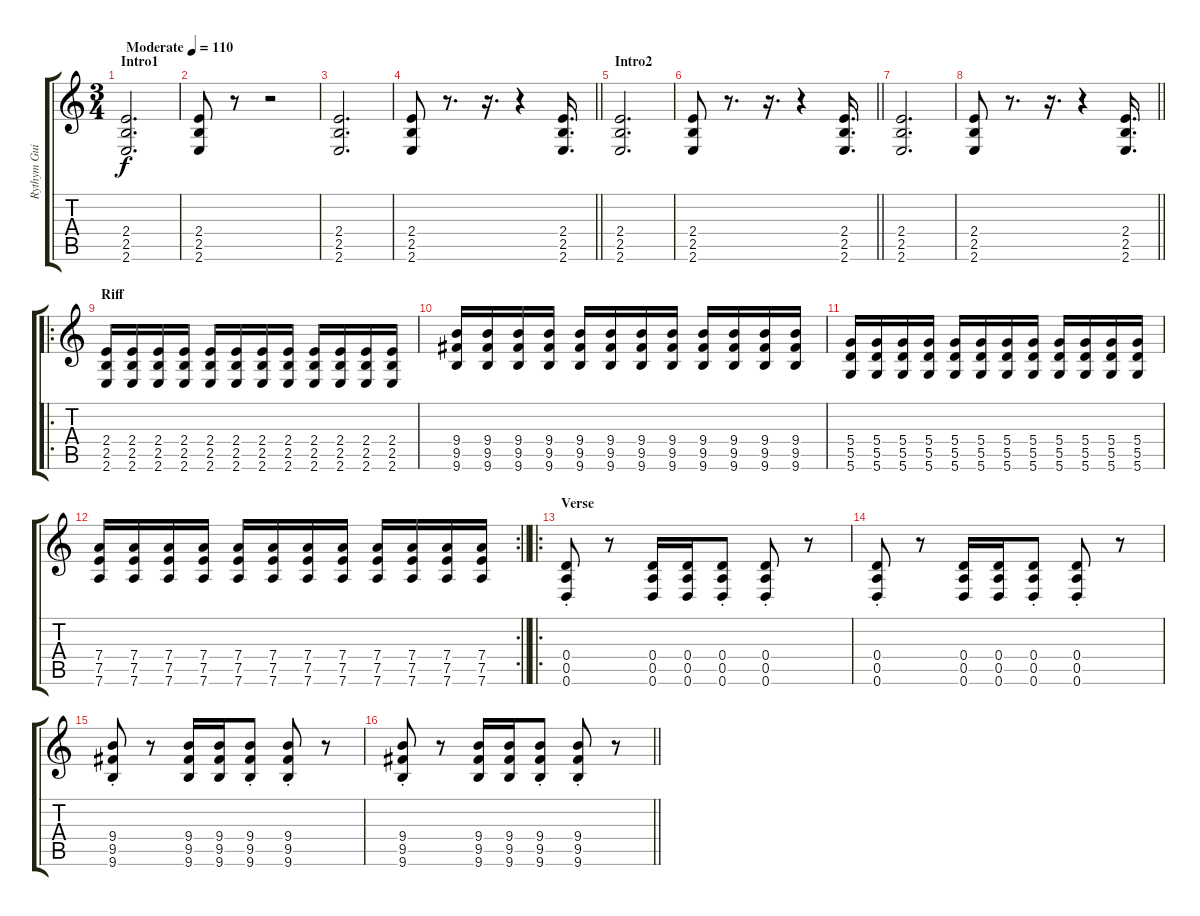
\track ("Rythym Guitar" "Rythym Gui") {instrument overdrivenguitar}
\staff {score tabs}
\tuning (E4 B3 G3 D3 A2 D2) {hide}
\ts (3 4)
\section ("" "Intro1")
\tempo (110 "Moderate")
\clef g2
\ks c
(2.4 2.5 2.6).2{d dy f instrument overdrivenguitar} |
(2.4 2.5 2.6).8 r.8 r.2 |
(2.4 2.5 2.6).2{d} |
\barLineRight lightlight
(2.4 2.5 2.6).8 r.8{d} r.16{d} r.4 (2.4 2.5 2.6).16{d} |
\section ("" "Intro2")
(2.4 2.5 2.6).2{d} |
\barLineRight lightlight
(2.4 2.5 2.6).8 r.8{d} r.16{d} r.4 (2.4 2.5 2.6).16{d} |
(2.4 2.5 2.6).2{d} |
\barLineRight lightlight
(2.4 2.5 2.6).8 r.8{d} r.16{d} r.4 (2.4 2.5 2.6).16{d} |
\ro
\section ("" "Riff")
(2.4 2.5 2.6).16 (2.4 2.5 2.6).16 (2.4 2.5 2.6).16 (2.4 2.5 2.6).16 (2.4 2.5 2.6).16 (2.4 2.5 2.6).16 (2.4 2.5 2.6).16 (2.4 2.5 2.6).16 (2.4 2.5 2.6).16 (2.4 2.5 2.6).16 (2.4 2.5 2.6).16 (2.4 2.5 2.6).16 |
(9.4 9.5 9.6).16 (9.4 9.5 9.6).16 (9.4 9.5 9.6).16 (9.4 9.5 9.6).16 (9.4 9.5 9.6).16 (9.4 9.5 9.6).16 (9.4 9.5 9.6).16 (9.4 9.5 9.6).16 (9.4 9.5 9.6).16 (9.4 9.5 9.6).16 (9.4 9.5 9.6).16 (9.4 9.5 9.6).16 |
(5.4 5.5 5.6).16 (5.4 5.5 5.6).16 (5.4 5.5 5.6).16 (5.4 5.5 5.6).16 (5.4 5.5 5.6).16 (5.4 5.5 5.6).16 (5.4 5.5 5.6).16 (5.4 5.5 5.6).16 (5.4 5.5 5.6).16 (5.4 5.5 5.6).16 (5.4 5.5 5.6).16 (5.4 5.5 5.6).16 |
\rc 2
\barLineRight lightlight
(7.4 7.5 7.6).16 (7.4 7.5 7.6).16 (7.4 7.5 7.6).16 (7.4 7.5 7.6).16 (7.4 7.5 7.6).16 (7.4 7.5 7.6).16 (7.4 7.5 7.6).16 (7.4 7.5 7.6).16 (7.4 7.5 7.6).16 (7.4 7.5 7.6).16 (7.4 7.5 7.6).16 (7.4 7.5 7.6).16 |
\ro
\section ("" "Verse")
(0.4 0.5 0.6{st}).8 r.8 (0.4 0.5 0.6).16 (0.4 0.5 0.6).16 (0.4{st} 0.5{st} 0.6{st}).8 (0.4 0.5 0.6{st}).8 r.8 |
(0.4 0.5 0.6{st}).8 r.8 (0.4 0.5 0.6).16 (0.4 0.5 0.6).16 (0.4{st} 0.5{st} 0.6{st}).8 (0.4 0.5 0.6{st}).8 r.8 |
(9.4 9.5 9.6{st}).8 r.8 (9.4 9.5 9.6).16 (9.4 9.5 9.6).16 (9.4{st} 9.5{st} 9.6{st}).8 (9.4 9.5 9.6{st}).8 r.8 |
\barLineRight lightlight
(9.4 9.5 9.6{st}).8 r.8 (9.4 9.5 9.6).16 (9.4 9.5 9.6).16 (9.4{st} 9.5{st} 9.6{st}).8 (9.4 9.5 9.6{st}).8 r.8
